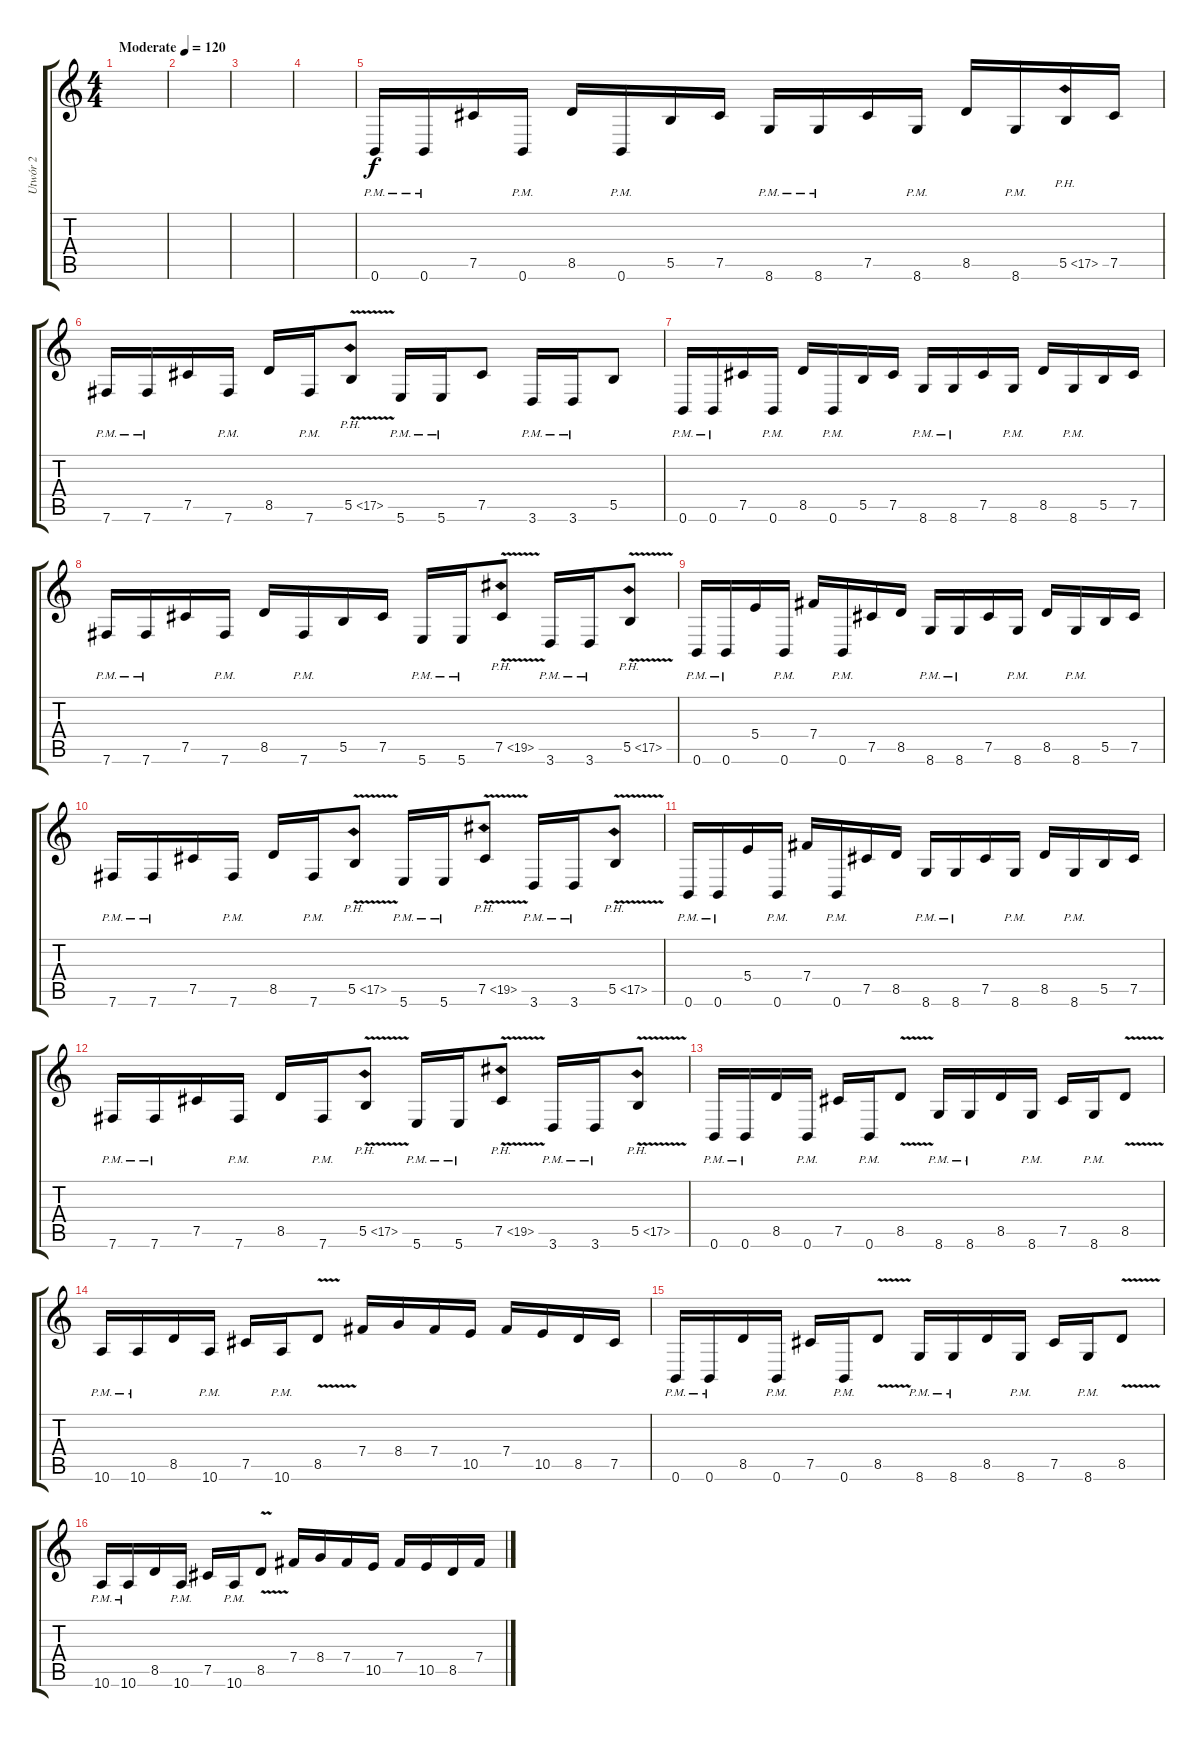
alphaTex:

\track ("Utwór 2" "Utwór 2") {instrument distortionguitar}
\staff {score tabs}
\tuning (Db4 Ab3 E3 B2 Gb2 B1) {hide}
\ts (4 4)
\tempo (120 "Moderate")
\clef g2
\ks c
|
|
|
|
0.6{pm}.16 0.6{pm}.16 7.5.16 0.6{pm}.16 8.5.16 0.6{pm}.16 5.5.16 7.5.16 8.6{pm}.16 8.6{pm}.16 7.5.16 8.6{pm}.16 8.5.16 8.6{pm}.16 5.5{ph 12}.16 7.5.16 |
7.6{pm}.16 7.6{pm}.16 7.5.16 7.6{pm}.16 8.5.16 7.6{pm}.16 5.5{ph 12 v}.8 5.6{pm}.16 5.6{pm}.16 7.5.8 3.6{pm}.16 3.6{pm}.16 5.5.8 |
0.6{pm}.16 0.6{pm}.16 7.5.16 0.6{pm}.16 8.5.16 0.6{pm}.16 5.5.16 7.5.16 8.6{pm}.16 8.6{pm}.16 7.5.16 8.6{pm}.16 8.5.16 8.6{pm}.16 5.5.16 7.5.16 |
7.6{pm}.16 7.6{pm}.16 7.5.16 7.6{pm}.16 8.5.16 7.6{pm}.16 5.5.16 7.5.16 5.6{pm}.16 5.6{pm}.16 7.5{ph 12 v}.8 3.6{pm}.16 3.6{pm}.16 5.5{ph 12 v}.8 |
0.6{pm}.16 0.6{pm}.16 5.4.16 0.6{pm}.16 7.4.16 0.6{pm}.16 7.5.16 8.5.16 8.6{pm}.16 8.6{pm}.16 7.5.16 8.6{pm}.16 8.5.16 8.6{pm}.16 5.5.16 7.5.16 |
7.6{pm}.16 7.6{pm}.16 7.5.16 7.6{pm}.16 8.5.16 7.6{pm}.16 5.5{ph 12 v}.8 5.6{pm}.16 5.6{pm}.16 7.5{ph 12 v}.8 3.6{pm}.16 3.6{pm}.16 5.5{ph 12 v}.8 |
0.6{pm}.16 0.6{pm}.16 5.4.16 0.6{pm}.16 7.4.16 0.6{pm}.16 7.5.16 8.5.16 8.6{pm}.16 8.6{pm}.16 7.5.16 8.6{pm}.16 8.5.16 8.6{pm}.16 5.5.16 7.5.16 |
7.6{pm}.16 7.6{pm}.16 7.5.16 7.6{pm}.16 8.5.16 7.6{pm}.16 5.5{ph 12 v}.8 5.6{pm}.16 5.6{pm}.16 7.5{ph 12 v}.8 3.6{pm}.16 3.6{pm}.16 5.5{ph 12 v}.8 |
0.6{pm}.16 0.6{pm}.16 8.5.16 0.6{pm}.16 7.5.16 0.6{pm}.16 8.5{v}.8 8.6{pm}.16 8.6{pm}.16 8.5.16 8.6{pm}.16 7.5.16 8.6{pm}.16 8.5{v}.8 |
10.6{pm}.16 10.6{pm}.16 8.5.16 10.6{pm}.16 7.5.16 10.6{pm}.16 8.5{v}.8 7.4.16 8.4.16 7.4.16 10.5.16 7.4.16 10.5.16 8.5.16 7.5.16 |
0.6{pm}.16 0.6{pm}.16 8.5.16 0.6{pm}.16 7.5.16 0.6{pm}.16 8.5{v}.8 8.6{pm}.16 8.6{pm}.16 8.5.16 8.6{pm}.16 7.5.16 8.6{pm}.16 8.5{v}.8 |
10.6{pm}.16 10.6{pm}.16 8.5.16 10.6{pm}.16 7.5.16 10.6{pm}.16 8.5{v}.8 7.4.16 8.4.16 7.4.16 10.5.16 7.4.16 10.5.16 8.5.16 7.4.16
